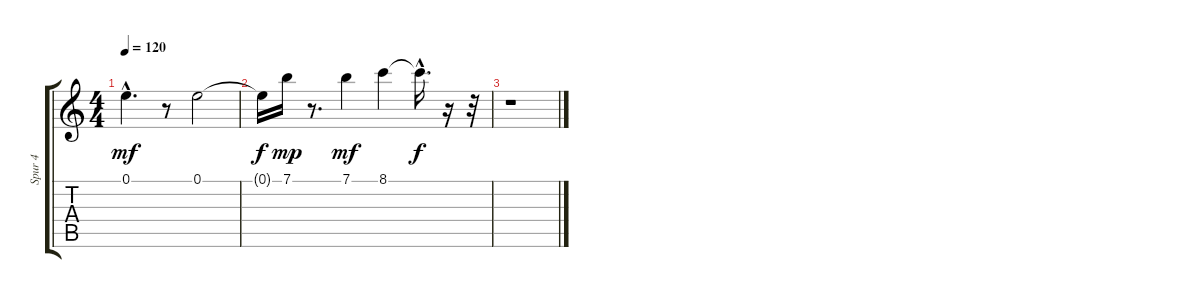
\track ("Spur 4" "Spur 4") {instrument electricguitarjazz}
\staff {score tabs}
\tuning (E4 B3 G3 D3 A2 E2) {hide}
\ts (4 4)
\tempo 120
\clef g2
\ks c
0.1{hac}.4{d dy mf} r.8 0.1.2 |
0.1{t}.16{dy f} 7.1.16{dy mp} r.8{d} 7.1.4{dy mf} 8.1.4 8.1{hac t}.16{d dy f} r.16 r.32 |
r.1
